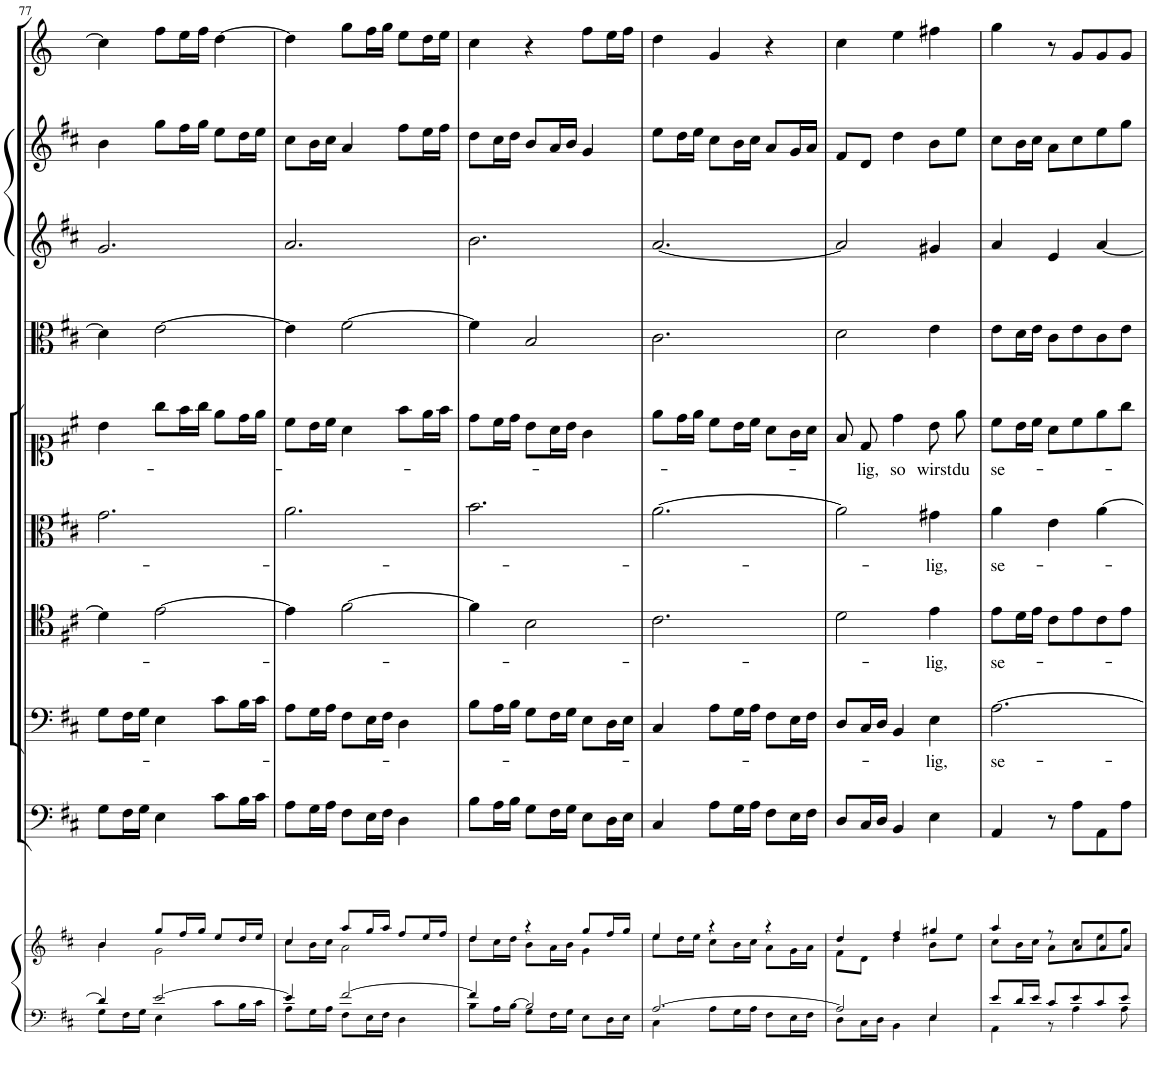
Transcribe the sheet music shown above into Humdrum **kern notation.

**kern	**kern	**kern	**kern	**text	**kern	**text	**kern	**text	**kern	**text	**kern	**kern	**kern	**kern
*part10	*part10	*part9	*part8	*part8	*part7	*part7	*part6	*part6	*part5	*part5	*part4	*part3	*part2	*part1
*staff11	*staff10	*staff9	*staff8	*staff8	*staff7	*staff7	*staff6	*staff6	*staff5	*staff5	*staff4	*staff3	*staff2	*staff1
*I"Piano reductiion	*	*I"Continuo	*I"Basso	*	*I"Tenore	*	*I"Alto	*	*I"Soprano	*	*I"Viola	*I"Violino II	*I"Violino I	*I"Tromba
*I'Pno	*	*	*	*	*	*	*	*	*	*	*I'Vla	*I'Vln	*I'Vln	*
!!LO:PB:g=z
*clefF4	*clefG2	*clefF4	*clefF4	*	*clefC4	*	*clefC3	*	*clefC1	*	*clefC3	*clefG2	*clefG2	*clefG2
*	*	*	*	*	*	*	*	*	*	*	*	*	*	*Trd-1c-2
*k[f#c#]	*k[f#c#]	*k[f#c#]	*k[f#c#]	*	*k[f#c#]	*	*k[f#c#]	*	*k[f#c#]	*	*k[f#c#]	*k[f#c#]	*k[f#c#]	*k[]
*M3/4	*M3/4	*M3/4	*M3/4	*	*M3/4	*	*M3/4	*	*M3/4	*	*M3/4	*M3/4	*M3/4	*M3/4
=77	=77	=77	=77	=77	=77	=77	=77	=77	=77	=77	=77	=77	=77	=77
*^	*^	*	*	*	*	*	*	*	*	*	*	*	*	*
4d/]	8G\L	4b/	4b\	8G\L	8G\L	.	4d\]	.	2.g\	.	4b\	.	4d\]	2.g/	4b\	4cc\]
.	16F#\L	.	.	16F#\L	16F#\L	.	.	.	.	.	.	.	.	.	.	.
.	16G\JJ	.	.	16G\JJ	16G\JJ	.	.	.	.	.	.	.	.	.	.	.
[2e/	4E\	8gg/L	2g\	4E\	4E\	.	[2e\	.	.	.	8gg\L	.	[2e\	.	8gg\L	8ff\L
.	.	16ff#/L	.	.	.	.	.	.	.	.	16ff#\L	.	.	.	16ff#\L	16ee\L
.	.	16gg/JJ	.	.	.	.	.	.	.	.	16gg\JJ	.	.	.	16gg\JJ	16ff\JJ
.	8c#\L	8ee/L	.	8c#\L	8c#\L	.	.	.	.	.	8ee\L	.	.	.	8ee\L	[4dd\
.	16B\L	16dd/L	.	16B\L	16B\L	.	.	.	.	.	16dd\L	.	.	.	16dd\L	.
.	16c#\JJ	16ee/JJ	.	16c#\JJ	16c#\JJ	.	.	.	.	.	16ee\JJ	.	.	.	16ee\JJ	.
=78	=78	=78	=78	=78	=78	=78	=78	=78	=78	=78	=78	=78	=78	=78	=78	=78
4e/]	8A\L	4cc#/	8cc#\L	8A\L	8A\L	.	4e\]	.	2.a\	.	8cc#\L	.	4e\]	2.a/	8cc#\L	4dd\]
.	16G\L	.	16b\L	16G\L	16G\L	.	.	.	.	.	16b\L	.	.	.	16b\L	.
.	16A\JJ	.	16cc#\JJ	16A\JJ	16A\JJ	.	.	.	.	.	16cc#\JJ	.	.	.	16cc#\JJ	.
[2f#/	8F#\L	8aa/L	2a\	8F#\L	8F#\L	.	[2f#\	.	.	.	4a\	.	[2f#\	.	4a/	8gg\L
.	16E\L	16gg/L	.	16E\L	16E\L	.	.	.	.	.	.	.	.	.	.	16ff\L
.	16F#\JJ	16aa/JJ	.	16F#\JJ	16F#\JJ	.	.	.	.	.	.	.	.	.	.	16gg\JJ
.	4D\	8ff#/L	.	4D\	4D\	.	.	.	.	.	8ff#\L	.	.	.	8ff#\L	8ee\L
.	.	16ee/L	.	.	.	.	.	.	.	.	16ee\L	.	.	.	16ee\L	16dd\L
.	.	16ff#/JJ	.	.	.	.	.	.	.	.	16ff#\JJ	.	.	.	16ff#\JJ	16ee\JJ
=79	=79	=79	=79	=79	=79	=79	=79	=79	=79	=79	=79	=79	=79	=79	=79	=79
4f#/]	8B\L	4dd/	8dd\L	8B\L	8B\L	.	4f#\]	.	2.b\	.	8dd\L	.	4f#\]	2.b\	8dd\L	4cc\
.	16A\L	.	16cc#\L	16A\L	16A\L	.	.	.	.	.	16cc#\L	.	.	.	16cc#\L	.
.	[>16B\JJ	.	16dd\JJ	16B\JJ	16B\JJ	.	.	.	.	.	16dd\JJ	.	.	.	16dd\JJ	.
2B/]	8G\L	4r	8b\L	8G\L	8G\L	.	2B\	.	.	.	8b\L	.	2B/	.	8b/L	4r
.	16F#\L	.	16a\L	16F#\L	16F#\L	.	.	.	.	.	16a\L	.	.	.	16a/L	.
.	16G\JJ	.	16b\JJ	16G\JJ	16G\JJ	.	.	.	.	.	16b\JJ	.	.	.	16b/JJ	.
.	8E\L	8gg/L	4g\	8E\L	8E\L	.	.	.	.	.	4g\	.	.	.	4g/	8ff\L
.	16D\L	16ff#/L	.	16D\L	16D\L	.	.	.	.	.	.	.	.	.	.	16ee\L
.	16E\JJ	16gg/JJ	.	16E\JJ	16E\JJ	.	.	.	.	.	.	.	.	.	.	16ff\JJ
=80	=80	=80	=80	=80	=80	=80	=80	=80	=80	=80	=80	=80	=80	=80	=80	=80
[2.A/	4C#\	4ee/	8ee\L	4C#/	4C#/	.	2.c#\	.	[2.a\	.	8ee\L	.	2.c#\	[2.a/	8ee\L	4dd\
.	.	.	16dd\L	.	.	.	.	.	.	.	16dd\L	.	.	.	16dd\L	.
.	.	.	16ee\JJ	.	.	.	.	.	.	.	16ee\JJ	.	.	.	16ee\JJ	.
.	8A\L	4r	8cc#\L	8A\L	8A\L	.	.	.	.	.	8cc#\L	.	.	.	8cc#\L	4g/
.	16G\L	.	16b\L	16G\L	16G\L	.	.	.	.	.	16b\L	.	.	.	16b\L	.
.	16A\JJ	.	16cc#\JJ	16A\JJ	16A\JJ	.	.	.	.	.	16cc#\JJ	.	.	.	16cc#\JJ	.
.	8F#\L	4r	8a\L	8F#\L	8F#\L	.	.	.	.	.	8a\L	.	.	.	8a/L	4r
.	16E\L	.	16g\L	16E\L	16E\L	.	.	.	.	.	16g\L	.	.	.	16g/L	.
.	16F#\JJ	.	16a\JJ	16F#\JJ	16F#\JJ	.	.	.	.	.	16a\JJ	.	.	.	16a/JJ	.
=81	=81	=81	=81	=81	=81	=81	=81	=81	=81	=81	=81	=81	=81	=81	=81	=81
2A/]	8D\L	4dd/	8f#\L	8D/L	8D/L	.	2d\	.	2a\]	.	8f#/	.	2d\	2a/]	8f#/L	4cc\
!	!	!	!	!	!	!	!	!	!	!	!	!LO:LY:b	!	!	!	!
.	16C#\L	.	8d\J	16C#/L	16C#/L	.	.	.	.	.	8d/	-lig,	.	.	8d/J	.
.	16D\JJ	.	.	16D/JJ	16D/JJ	.	.	.	.	.	.	.	.	.	.	.
!	!	!	!	!	!	!	!	!	!	!	!	!LO:LY:b	!	!	!	!
.	4BB\	4ff#/	4dd\	4BB/	4BB/	.	.	.	.	.	4dd\	so	.	.	4dd\	4ee\
!	!	!	!	!	!	!LO:LY:b	!	!LO:LY:b	!	!LO:LY:b	!	!LO:LY:b	!	!	!	!
4E/	4E\	4gg#X/	8b\L	4E\	4E\	-lig,	4e\	-lig,	4g#X\	-lig,	8b\	wirst	4e\	4g#X/	8b\L	4ff#X\
!	!	!	!	!	!	!	!	!	!	!	!	!LO:LY:b	!	!	!	!
.	.	.	8ee\J	.	.	.	.	.	.	.	8ee\	du	.	.	8ee\J	.
=82	=82	=82	=82	=82	=82	=82	=82	=82	=82	=82	=82	=82	=82	=82	=82	=82
!	!	!	!	!	!	!LO:LY:b	!	!LO:LY:b	!	!LO:LY:b	!	!LO:LY:b	!	!	!	!
8e/L	4AA\	4aa/	8cc#\L	4AA/	[2.A\	se-	8e\L	se-	4a\	se-	8cc#\L	se-	8e\L	4a/	8cc#\L	4gg\
16d/L	.	.	16b\L	.	.	.	16d\L	.	.	.	16b\L	.	16d\L	.	16b\L	.
16e/JJ	.	.	16cc#\JJ	.	.	.	16e\JJ	.	.	.	16cc#\JJ	.	16e\JJ	.	16cc#\JJ	.
8c#/L	8r	8r	8a\L	8r	.	.	8c#\L	.	4e\	.	8a\L	.	8c#\L	4e/	8a\L	8r
8e/	4A\	8a/L	8cc#\	8A\L	.	.	8e\	.	.	.	8cc#\	.	8e\	.	8cc#\	8g/L
8c#/	.	8a/	8ee\	8AA\	.	.	8c#\	.	[4a\	.	8ee\	.	8c#\	[4a/	8ee\	8g/
8e/J	8A\	8a/J	8gg\J	8A\J	.	.	8e\J	.	.	.	8gg\J	.	8e\J	.	8gg\J	8g/J
*v	*v	*	*	*	*	*	*	*	*	*	*	*	*	*	*	*
*	*v	*v	*	*	*	*	*	*	*	*	*	*	*	*	*
=	=	=	=	=	=	=	=	=	=	=	=	=	=	=
*-	*-	*-	*-	*-	*-	*-	*-	*-	*-	*-	*-	*-	*-	*-
